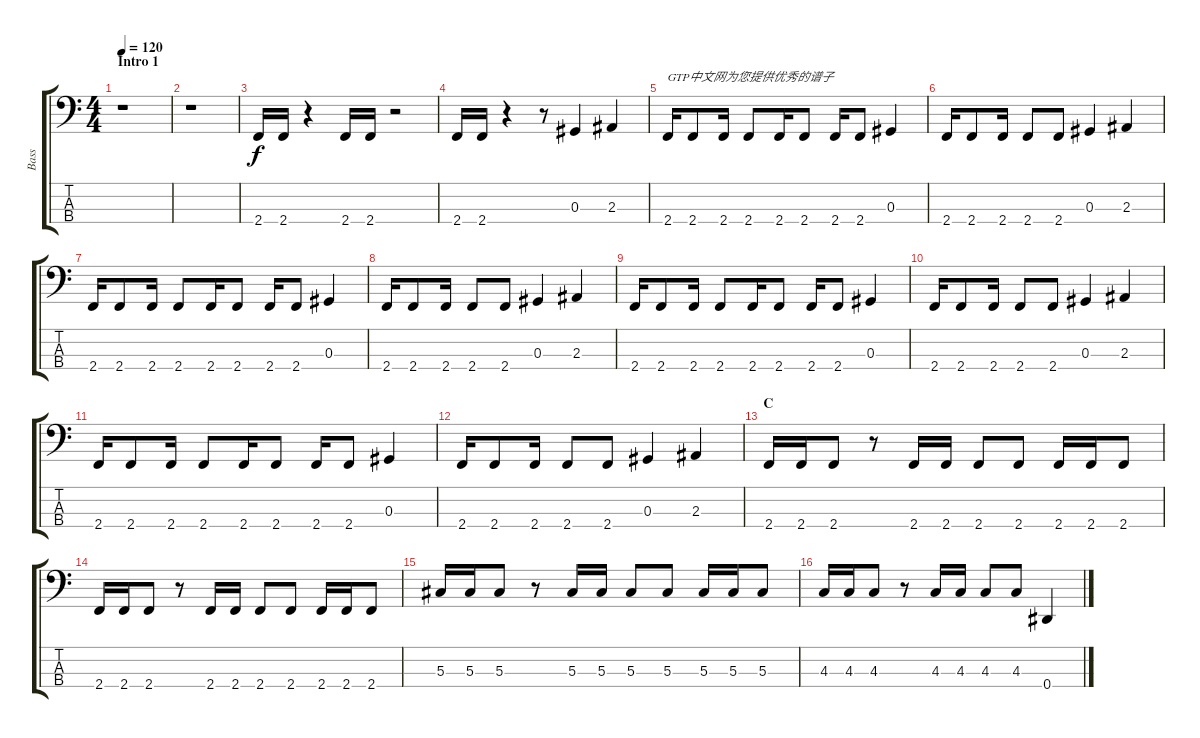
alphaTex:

\track ("Bass" "Bass") {instrument electricbasspick}
\staff {score tabs}
\tuning (Gb2 Db2 Ab1 Eb1) {hide}
\ts (4 4)
\section ("" "Intro 1")
\tempo 120
\clef f4
\ks c
r.1{dy f instrument electricbasspick} |
r.1 |
2.4.16 2.4.16 r.4 2.4.16 2.4.16 r.2 |
2.4.16 2.4.16 r.4 r.8 0.3.4 2.3.4 |
2.4.16{txt "GTP中文网为您提供优秀的谱子"} 2.4.8 2.4.16 2.4.8 2.4.16 2.4.8 2.4.16 2.4.8 0.3.4 |
2.4.16 2.4.8 2.4.16 2.4.8 2.4.8 0.3.4 2.3.4 |
2.4.16 2.4.8 2.4.16 2.4.8 2.4.16 2.4.8 2.4.16 2.4.8 0.3.4 |
2.4.16 2.4.8 2.4.16 2.4.8 2.4.8 0.3.4 2.3.4 |
2.4.16 2.4.8 2.4.16 2.4.8 2.4.16 2.4.8 2.4.16 2.4.8 0.3.4 |
2.4.16 2.4.8 2.4.16 2.4.8 2.4.8 0.3.4 2.3.4 |
2.4.16 2.4.8 2.4.16 2.4.8 2.4.16 2.4.8 2.4.16 2.4.8 0.3.4 |
2.4.16 2.4.8 2.4.16 2.4.8 2.4.8 0.3.4 2.3.4 |
\section ("" "C")
2.4.16 2.4.16 2.4.8 r.8 2.4.16 2.4.16 2.4.8 2.4.8 2.4.16 2.4.16 2.4.8 |
2.4.16 2.4.16 2.4.8 r.8 2.4.16 2.4.16 2.4.8 2.4.8 2.4.16 2.4.16 2.4.8 |
5.3.16 5.3.16 5.3.8 r.8 5.3.16 5.3.16 5.3.8 5.3.8 5.3.16 5.3.16 5.3.8 |
4.3.16 4.3.16 4.3.8 r.8 4.3.16 4.3.16 4.3.8 4.3.8 0.4.4
